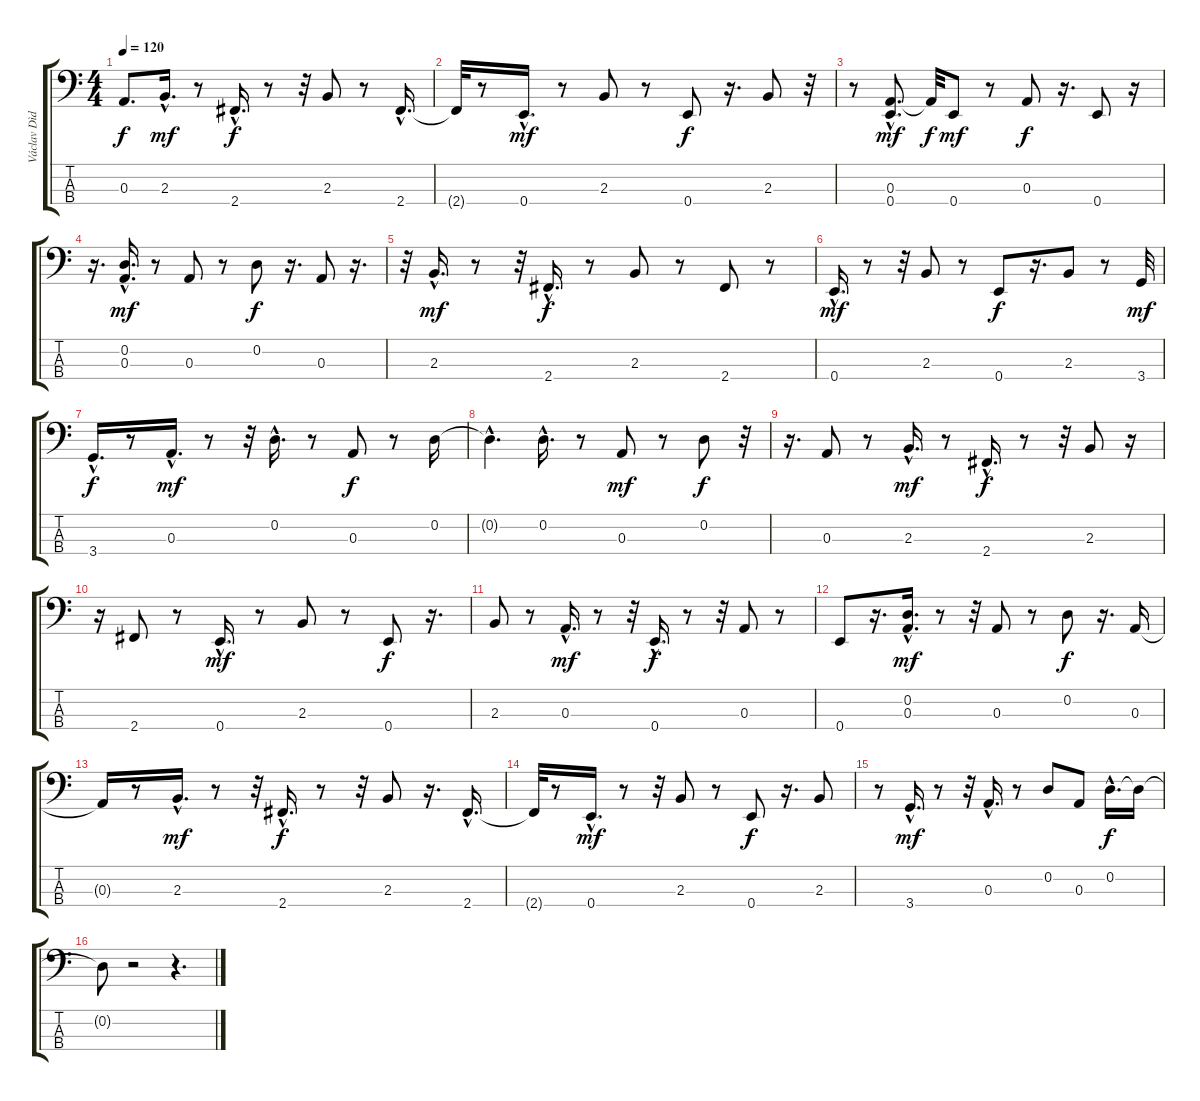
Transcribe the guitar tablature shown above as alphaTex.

\track ("Václav Dìdina basa" "Václav Dìd") {instrument acousticbass}
\staff {score tabs}
\tuning (G2 D2 A1 E1) {hide}
\ts (4 4)
\tempo 120
\clef f4
\ks c
0.3{t}.8{d dy f} 2.3{hac}.16{d dy mf} r.8 2.4{hac}.16{d dy f} r.8 r.32 2.3.8 r.8 2.4{hac}.16{d} |
2.4{t}.32 r.8 0.4{hac}.16{d dy mf} r.8 2.3.8 r.8 0.4.8{dy f} r.16{d} 2.3.8 r.32 |
r.8 (0.3{hac} 0.4{hac}).8{d dy mf} 0.3{t}.32{dy f} 0.4.8{dy mf} r.8 0.3.8{dy f} r.16{d} 0.4.8 r.16 |
r.16{d} (0.2 0.3{hac}).16{d dy mf} r.8 0.3.8 r.8 0.2.8{dy f} r.16{d} 0.3.8 r.16{d} |
r.32 2.3{hac}.16{d dy mf} r.8 r.32 2.4{hac}.16{d dy f} r.8 2.3.8 r.8 2.4.8 r.8 |
0.4{hac}.16{d dy mf} r.8 r.32 2.3.8 r.8 0.4.8{dy f} r.16{d} 2.3.8 r.8 3.4.32{dy mf} |
3.4{hac}.16{d dy f} r.8 0.3{hac}.16{d dy mf} r.8 r.32 0.2{hac}.16{d} r.8 0.3.8{dy f} r.8 0.2.16 |
0.2{hac t}.4{d} 0.2{hac}.16{d} r.8 0.3.8{dy mf} r.8 0.2.8{dy f} r.32 |
r.16{d} 0.3.8 r.8 2.3{hac}.16{d dy mf} r.8 2.4{hac}.16{d dy f} r.8 r.32 2.3.8 r.16 |
r.16 2.4.8 r.8 0.4{hac}.16{d dy mf} r.8 2.3.8 r.8 0.4.8{dy f} r.16{d} |
2.3.8 r.8 0.3{hac}.16{d dy mf} r.8 r.32 0.4{hac}.16{d dy f} r.8 r.32 0.3.8 r.8 |
0.4.8 r.16{d} (0.2 0.3{hac}).16{d dy mf} r.8 r.32 0.3.8 r.8 0.2.8{dy f} r.16{d} 0.3.16 |
0.3{t}.16 r.8 2.3{hac}.16{d dy mf} r.8 r.32 2.4{hac}.16{d dy f} r.8 r.32 2.3.8 r.16{d} 2.4{hac}.16{d} |
2.4{t}.32 r.8 0.4{hac}.16{d dy mf} r.8 r.32 2.3.8 r.8 0.4.8{dy f} r.16{d} 2.3.8 |
r.8 3.4{hac}.16{d dy mf} r.8 r.32 0.3{hac}.16{d} r.8 0.2.8 0.3.8 0.2{hac}.16{d dy f} 0.2{t}.16 |
0.2{t}.8 r.2 r.4{d}
